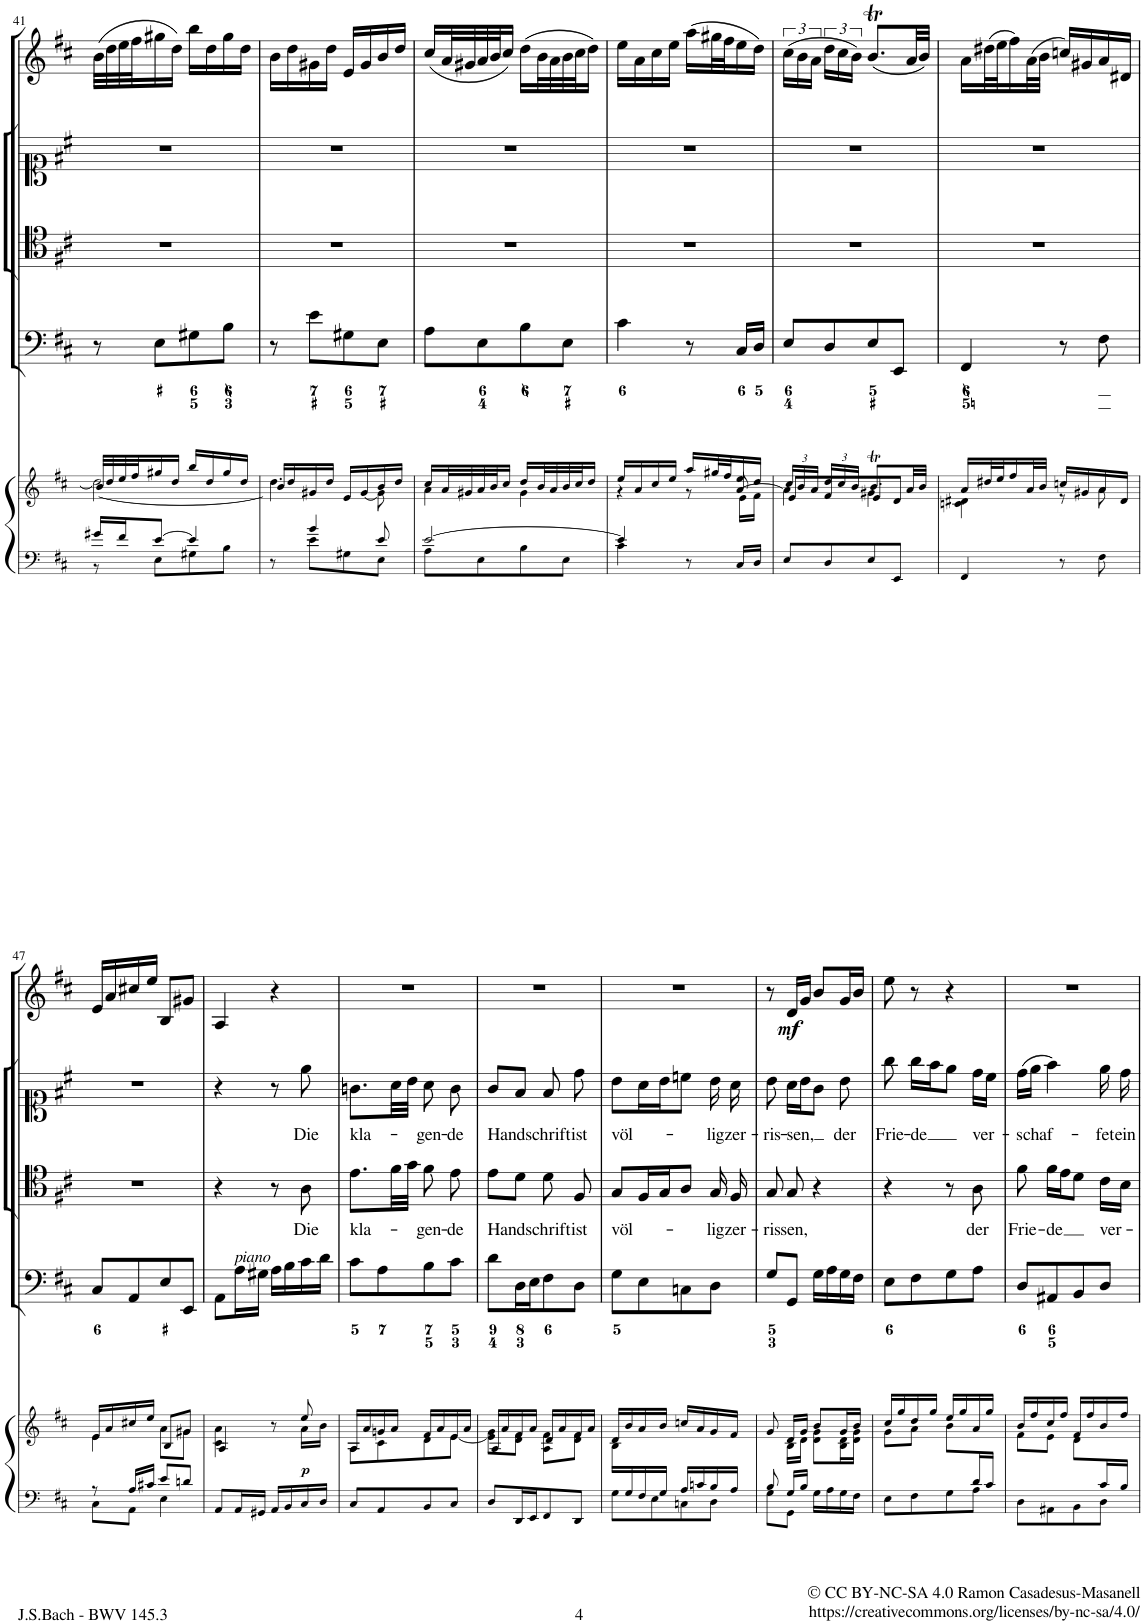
**kern	**kern	**dynam	**kern	**dynam	**kern	**text	**kern	**text	**kern	**dynam
*part5	*part5	*part5	*part4	*part4	*part3	*part3	*part2	*part2	*part1	*part1
*staff6	*staff5	*staff5/6	*staff4	*staff4	*staff3	*staff3	*staff2	*staff2	*staff1	*staff1
*I"Piano reduction	*	*	*I"Continuo	*	*I"Tenore	*	*I"Soprano	*	*I"(Violino)	*
*I'Pno	*	*	*	*	*	*	*	*	*I'Vln	*
!!LO:PB:g=z
*clefF4	*clefG2	*	*clefF4	*	*clefC4	*	*clefC1	*	*clefG2	*
*k[f#c#]	*k[f#c#]	*	*k[f#c#]	*	*k[f#c#]	*	*k[f#c#]	*	*k[f#c#]	*
*M2/4	*M2/4	*	*M2/4	*	*M2/4	*	*M2/4	*	*M2/4	*
=41	=41	=41	=41	=41	=41	=41	=41	=41	=41	=41
*^	*^	*	*	*	*	*	*	*	*	*
16g#X/LL	8r	32b/LLL	2dd\_	.	8r	.	2r	.	2r	.	(32b\LLL	.
.	.	32dd/	.	.	.	.	.	.	.	.	32dd\	.
16f#/J	.	32ee/	.	.	.	.	.	.	.	.	32ee\	.
.	.	32ff#/J	.	.	.	.	.	.	.	.	32ff#\J	.
[8e/J	8E\L	16gg#X/	.	.	8E\L	.	.	.	.	.	16gg#X\	.
.	.	16dd/JJ	.	.	.	.	.	.	.	.	16dd\JJ)	.
4e/]	8G#X\	16bb/LL	.	.	8G#X\	.	.	.	.	.	16bb\LL	.
.	.	16dd/	.	.	.	.	.	.	.	.	16dd\	.
.	8B\J	16gg#/	.	.	8B\J	.	.	.	.	.	16gg#\	.
.	.	16dd/JJ	.	.	.	.	.	.	.	.	16dd\JJ	.
=42	=42	=42	=42	=42	=42	=42	=42	=42	=42	=42	=42	=42
8r	8ryy	16b/LL	4.dd\]	.	8r	.	2r	.	2r	.	16b\LL	.
.	.	16dd/	.	.	.	.	.	.	.	.	16dd\	.
4b/	8e\L	16g#X/	.	.	8e\L	.	.	.	.	.	16g#X\	.
.	.	16dd/JJ	.	.	.	.	.	.	.	.	16dd\JJ	.
.	8G#X\	16e/LL	.	.	8G#X\	.	.	.	.	.	16e/LL	.
.	.	[<16g#/	.	.	.	.	.	.	.	.	16g#/	.
8e/	8E\J	16b/	8g#\]	.	8E\J	.	.	.	.	.	16b/	.
.	.	16dd/JJ	.	.	.	.	.	.	.	.	16dd/JJ	.
=43	=43	=43	=43	=43	=43	=43	=43	=43	=43	=43	=43	=43
[2e/	8A\L	16cc#/LL	4a\	.	8A\L	.	2r	.	2r	.	(16cc#/LL	.
.	.	32a/L	.	.	.	.	.	.	.	.	32a/L	.
.	.	32g#X/	.	.	.	.	.	.	.	.	32g#X/	.
.	8E\	32a/	.	.	8E\	.	.	.	.	.	32a/	.
.	.	32b/J	.	.	.	.	.	.	.	.	32b/J	.
.	.	16cc#/JJ	.	.	.	.	.	.	.	.	16cc#/JJ)	.
.	8B\	16dd/LL	4g#\	.	8B\	.	.	.	.	.	(16dd\LL	.
.	.	32b/L	.	.	.	.	.	.	.	.	32b\L	.
.	.	32a/	.	.	.	.	.	.	.	.	32a\	.
.	8E\J	32b/	.	.	8E\J	.	.	.	.	.	32b\	.
.	.	32cc#/J	.	.	.	.	.	.	.	.	32cc#\J	.
.	.	16dd/JJ	.	.	.	.	.	.	.	.	16dd\JJ)	.
=44	=44	=44	=44	=44	=44	=44	=44	=44	=44	=44	=44	=44
*	*	*	*^	*	*	*	*	*	*	*	*	*
4e/]	4c#\	16ee/LL	4r	4.ryy	.	4c#\	.	2r	.	2r	.	16ee\LL	.
.	.	16a/	.	.	.	.	.	.	.	.	.	16a\	.
.	.	16cc#/	.	.	.	.	.	.	.	.	.	16cc#\	.
.	.	16ee/JJ	.	.	.	.	.	.	.	.	.	16ee\JJ	.
8r	8ryy	16aa/LL	8r	.	.	8r	.	.	.	.	.	(16aa\LL	.
.	.	32gg#X/L	.	.	.	.	.	.	.	.	.	32gg#X\L	.
.	.	32ff#/J	.	.	.	.	.	.	.	.	.	32ff#\J	.
8ryy	16C#/LL	16ee/	16e\LL	[>8a/	.	16C#/LL	.	.	.	.	.	16ee\	.
.	16D/JJ	16dd/JJ	16f#\JJ	.	.	16D/JJ	.	.	.	.	.	16dd\JJ)	.
*v	*v	*	*	*	*	*	*	*	*	*	*	*	*
=45	=45	=45	=45	=45	=45	=45	=45	=45	=45	=45	=45	=45
*	*Xbrackettup	*	*	*	*	*	*	*	*	*	*	*
8E/L	24cc#/LL	4a\]	8e/L	.	8E/L	.	2r	.	2r	.	(24cc#\LL	.
.	24b/	.	.	.	.	.	.	.	.	.	24b\	.
.	24a/JJ	.	.	.	.	.	.	.	.	.	24a\JJ	.
8D/	24dd/LL	.	8f#/	.	8D/	.	.	.	.	.	24dd\LL	.
.	24cc#/	.	.	.	.	.	.	.	.	.	24cc#\	.
.	24b/JJ	.	.	.	.	.	.	.	.	.	24b\JJ)	.
8E/	8.bT/L	4g#X\	8e/	.	8E/	.	.	.	.	.	(8.bT/L	.
8EE/J	.	.	8d/J	.	8EE/J	.	.	.	.	.	.	.
.	32a/LL	.	.	.	.	.	.	.	.	.	32a/LL	.
.	32b/JJJ	.	.	.	.	.	.	.	.	.	32b/JJJ)	.
*	*	*v	*v	*	*	*	*	*	*	*	*	*
=46	=46	=46	=46	=46	=46	=46	=46	=46	=46	=46	=46
4FF#/	16a/LL	4cn\ 4d#X\	.	4FF#/	.	2r	.	2r	.	16a\LL	.
.	32dd#X/L	.	.	.	.	.	.	.	.	(32dd#X\L	.
.	32ee/J	.	.	.	.	.	.	.	.	32ee\J	.
.	16ff#/	.	.	.	.	.	.	.	.	16ff#\)	.
.	32a/L	.	.	.	.	.	.	.	.	(32a\L	.
.	32b/JJJ	.	.	.	.	.	.	.	.	32b\JJJ	.
8r	16ccn/LL	8r	.	8r	.	.	.	.	.	16ccn/LL)	.
.	16g#X/	.	.	.	.	.	.	.	.	16g#X/	.
8F#\	16a/	8a\	.	8F#\	.	.	.	.	.	16a/	.
.	16d#/JJ	.	.	.	.	.	.	.	.	16d#X/JJ	.
!!LO:LB:g=z
=47	=47	=47	=47	=47	=47	=47	=47	=47	=47	=47	=47
*^	*	*	*	*	*	*	*	*	*	*	*
8r	8C#\L	16e/LL	4e\	.	8C#/L	.	2r	.	2r	.	16e/LL	.
.	.	16a/	.	.	.	.	.	.	.	.	16a/	.
16A/LL	8AA\J	16cc#X/	.	.	8AA/	.	.	.	.	.	16cc#X/	.
16c#X/JJ	.	16ee/JJ	.	.	.	.	.	.	.	.	16ee/JJ	.
8e/L	4E\	8B/L	8a\L	.	8E/	.	.	.	.	.	8B/L	.
8dn/J	.	8g#X/J	8g#\J	.	8EE/J	.	.	.	.	.	8g#X/J	.
*v	*v	*	*	*	*	*	*	*	*	*	*	*
=48	=48	=48	=48	=48	=48	=48	=48	=48	=48	=48	=48
8AA/L	4A/	4c#\ 4a\	.	8AA\L	.	4r	.	4r	.	4A/	.
!	!	!	!	!	!LO:DY:a	!	!	!	!	!	!
16AA/L	.	.	.	16A\L	other-dynamics	.	.	.	.	.	.
16GG#X/JJ	.	.	.	16G#X\JJ	.	.	.	.	.	.	.
16AA/LL	8r	8ryy	.	16A\LL	.	8r	.	8r	.	4r	.
16BB/	.	.	.	16B\	.	.	.	.	.	.	.
!	!	!	!LO:DY:b	!	!	!	!LO:LY:b	!	!LO:LY:b	!	!
16C#/	8ee/	16a\LL	p	16c#\	.	8A\	Die	8ee\	Die	.	.
16D/JJ	.	16b\JJ	.	16d\JJ	.	.	.	.	.	.	.
=49	=49	=49	=49	=49	=49	=49	=49	=49	=49	=49	=49
!	!	!	!	!	!	!	!LO:LY:b	!	!LO:LY:b	!	!
8C#/L	16A/LL	8A\L	.	8c#\L	.	8.e\L	kla-	8.gn\L	kla-	2r	.
.	16a/	.	.	.	.	.	.	.	.	.	.
8AA/	16gn/	8c#\	.	8A\	.	.	.	.	.	.	.
.	16a/JJ	.	.	.	.	32f#\LL	.	32a\LL	.	.	.
.	.	.	.	.	.	32g\JJJ	.	32b\JJJ	.	.	.
!	!	!	!	!	!	!	!LO:LY:b	!	!LO:LY:b	!	!
8BB/	16f#/LL	8d\	.	8B\	.	8f#\	-gen-	8a\	-gen-	.	.
.	16a/	.	.	.	.	.	.	.	.	.	.
!	!	!	!	!	!	!	!LO:LY:b	!	!LO:LY:b	!	!
8C#/J	16e/	[8e\J	.	8c#\J	.	8e\	-de	8g\	-de	.	.
.	16a/JJ	.	.	.	.	.	.	.	.	.	.
=50	=50	=50	=50	=50	=50	=50	=50	=50	=50	=50	=50
!	!	!	!	!	!	!	!LO:LY:b	!	!LO:LY:b	!	!
8D/L	16A/LL	8e\] 8g\L	.	8d\L	.	8e\L	Hand-	8g/L	Hand-	2r	.
.	16a/	.	.	.	.	.	.	.	.	.	.
16DD/L	16f#/	8d\ 8f#\J	.	16D\L	.	8d\J	.	8f#/J	.	.	.
16EE/J	16a/JJ	.	.	16E\J	.	.	.	.	.	.	.
!	!	!	!	!	!	!	!LO:LY:b	!	!LO:LY:b	!	!
8FF#/	16d/LL	8A\ 8f#\L	.	8F#\	.	8d\	-schrift	8f#/	-schrift	.	.
.	16a/	.	.	.	.	.	.	.	.	.	.
!	!	!	!	!	!	!	!LO:LY:b	!	!LO:LY:b	!	!
8DD/J	16f#/	8d\ 8f#\J	.	8D\J	.	8F#/	ist	8dd\	ist	.	.
.	16a/JJ	.	.	.	.	.	.	.	.	.	.
=51	=51	=51	=51	=51	=51	=51	=51	=51	=51	=51	=51
*^	*	*	*	*	*	*	*	*	*	*	*
!	!	!	!	!	!	!	!	!LO:LY:b	!	!LO:LY:b	!	!
16ryy	8G\L	16d/LL	16B\LL	.	8G\L	.	8G/L	völ-	8b\L	völ-	2r	.
16G/	.	16b/	4..ryy	.	.	.	.	.	.	.	.	.
16F#/	8E\	16a/	.	.	8E\	.	16F#/L	.	16a\L	.	.	.
16G/JJ	.	16b/JJ	.	.	.	.	16G/J	.	16b\J	.	.	.
16A/LL	8Cn\	16ccn/LL	.	.	8Cn\	.	8A/J	.	8ccn\J	.	.	.
16cn/	.	16a/	.	.	.	.	.	.	.	.	.	.
!	!	!	!	!	!	!	!	!LO:LY:b	!	!LO:LY:b	!	!
16B/	8D\J	16g/	.	.	8D\J	.	16G/	-lig	16b\	-lig	.	.
!	!	!	!	!	!	!	!	!LO:LY:b	!	!LO:LY:b	!	!
16A/JJ	.	16f#/JJ	.	.	.	.	16F#/	zer-	16a\	zer-	.	.
=52	=52	=52	=52	=52	=52	=52	=52	=52	=52	=52	=52	=52
!	!	!	!	!	!	!	!	!LO:LY:b	!	!LO:LY:b	!	!
8B/	8G\L	8g/	8ryy	.	8G/L	.	8G/	-ris-	8b\	-ris-	8r	.
!	!	!	!	!	!	!	!	!LO:LY:b	!	!LO:LY:b	!	!LO:DY:b
16G/LL	8GG\J	16d/LL	16B\LL	.	8GG/J	.	8G/	-sen,	16a\LL	-sen,	16d/LL	mf
16B/JJ	.	16g/JJ	16d\JJ	.	.	.	.	.	16b\J	.	16g/JJ	.
4ryy	16G\LL	8b/L	8d\ 8g\L	.	16G\LL	.	4r	.	8g\J	.	8b/L	.
.	16A\	.	.	.	16A\	.	.	.	.	.	.	.
!	!	!	!	!	!	!	!	!	!	!LO:LY:b	!	!
.	16G\	16g/L	16B\ 16d\L	.	16G\	.	.	.	8b\	der	16g/L	.
.	16F#\JJ	16b/JJ	16d\ 16g\JJ	.	16F#\JJ	.	.	.	.	.	16b/JJ	.
=53	=53	=53	=53	=53	=53	=53	=53	=53	=53	=53	=53	=53
!	!	!	!	!	!	!	!	!	!	!LO:LY:b	!	!
4.ryy	8E\L	16cc#/LL	8g\L	.	8E\L	.	4r	.	8gg\	Frie-	8ee\	.
.	.	16gg/	.	.	.	.	.	.	.	.	.	.
!	!	!	!	!	!	!	!	!	!	!LO:LY:b	!	!
.	8F#\	16dd/	8a\J	.	8F#\	.	.	.	16gg\LL	-de	8r	.
.	.	16gg/JJ	.	.	.	.	.	.	16ff#\J	.	.	.
.	8G\	16ee/LL	8b\L	.	8G\	.	8r	.	8ee\J	.	4r	.
.	.	16gg/	.	.	.	.	.	.	.	.	.	.
!	!	!	!	!	!	!	!	!LO:LY:b	!	!LO:LY:b	!	!
16d/L	8A\J	16a/	8ryy	.	8A\J	.	8A\	der	16dd\LL	ver-	.	.
16c#/JJ	.	16gg/JJ	.	.	.	.	.	.	16cc#\JJ	.	.	.
=54	=54	=54	=54	=54	=54	=54	=54	=54	=54	=54	=54	=54
!	!	!	!	!	!	!	!	!LO:LY:b	!	!LO:LY:b	!	!
4.ryy	8D\L	16b/LL	8f#\L	.	8D/L	.	8f#\	Frie-	(16dd\LL	-schaf-	2r	.
.	.	16ff#/	.	.	.	.	.	.	16ee\JJ	.	.	.
!	!	!	!	!	!	!	!	!LO:LY:b	!	!	!	!
.	8AA#X\	16cc#/	8e\J	.	8AA#X/	.	16f#\LL	-de	4ff#\)	.	.	.
.	.	16ff#/JJ	.	.	.	.	16e\J	.	.	.	.	.
.	8BB\	16f#/LL	8d\L	.	8BB/	.	8d\J	.	.	.	.	.
.	.	16ff#/	.	.	.	.	.	.	.	.	.	.
!	!	!	!	!	!	!	!	!LO:LY:b	!	!LO:LY:b	!	!
16c#/L	8D\J	16b/	8ryy	.	8D/J	.	16c#\LL	ver-	16ee\	-fet	.	.
!	!	!	!	!	!	!	!	!	!	!LO:LY:b	!	!
16B/JJ	.	16ff#/JJ	.	.	.	.	16B\JJ	.	16dd\	ein	.	.
*v	*v	*	*	*	*	*	*	*	*	*	*	*
*	*v	*v	*	*	*	*	*	*	*	*	*
=	=	=	=	=	=	=	=	=	=	=
*-	*-	*-	*-	*-	*-	*-	*-	*-	*-	*-
